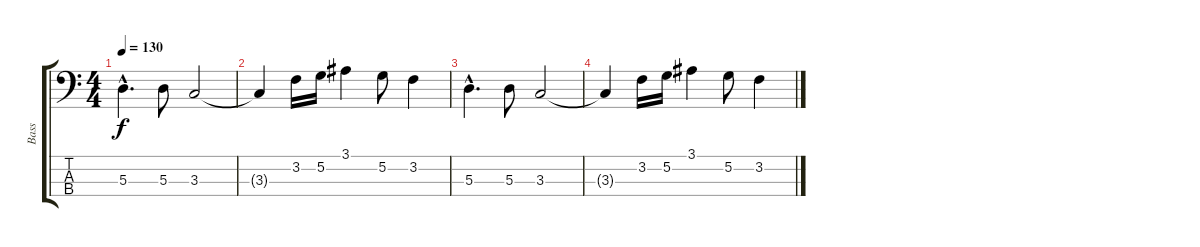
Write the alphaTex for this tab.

\track ("Bass" "Bass") {instrument electricbassfinger}
\staff {score tabs}
\tuning (G2 D2 A1 E1) {hide}
\ts (4 4)
\tempo 130
\clef f4
\ks c
5.3{hac}.4{d dy f} 5.3.8 3.3.2 |
3.3{t}.4 3.2.16 5.2.16 3.1.4 5.2.8 3.2.4 |
5.3{hac}.4{d} 5.3.8 3.3.2 |
3.3{t}.4 3.2.16 5.2.16 3.1.4 5.2.8 3.2.4
